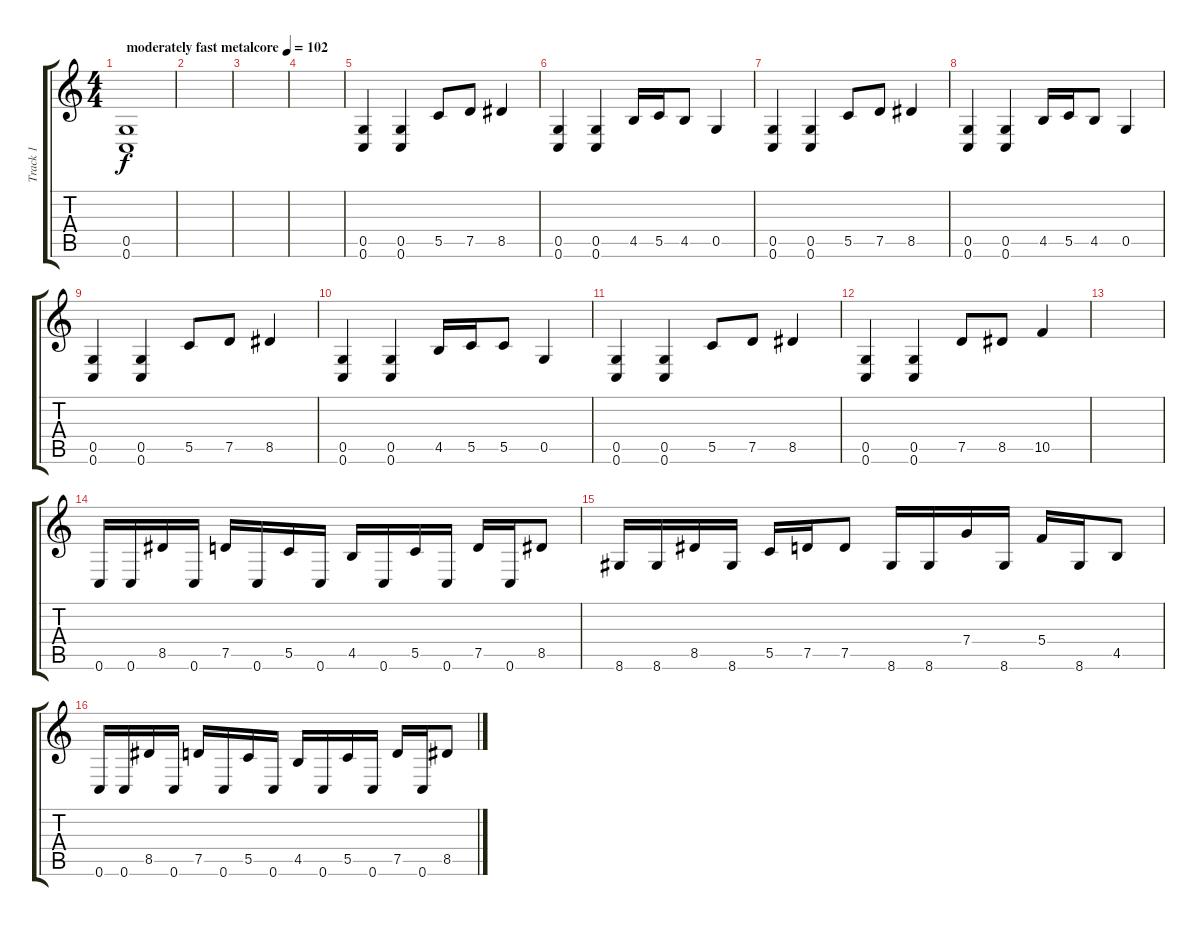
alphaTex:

\track ("Track 1" "Track 1") {instrument overdrivenguitar}
\staff {score tabs}
\tuning (D4 A3 F3 C3 G2 C2) {hide}
\ts (4 4)
\tempo (102 "moderately fast metalcore")
\clef g2
\ks c
(0.5 0.6).1{dy f instrument overdrivenguitar} |
|
|
|
(0.5 0.6).4 (0.5 0.6).4 5.5.8 7.5.8 8.5.4 |
(0.5 0.6).4 (0.5 0.6).4 4.5.16 5.5.16 4.5.8 0.5.4 |
(0.5 0.6).4 (0.5 0.6).4 5.5.8 7.5.8 8.5.4 |
(0.5 0.6).4 (0.5 0.6).4 4.5.16 5.5.16 4.5.8 0.5.4 |
(0.5 0.6).4 (0.5 0.6).4 5.5.8 7.5.8 8.5.4 |
(0.5 0.6).4 (0.5 0.6).4 4.5.16 5.5.16 5.5.8 0.5.4 |
(0.5 0.6).4 (0.5 0.6).4 5.5.8 7.5.8 8.5.4 |
(0.5 0.6).4 (0.5 0.6).4 7.5.8 8.5.8 10.5.4 |
|
0.6.16 0.6.16 8.5.16 0.6.16 7.5.16 0.6.16 5.5.16 0.6.16 4.5.16 0.6.16 5.5.16 0.6.16 7.5.16 0.6.16 8.5.8 |
8.6.16 8.6.16 8.5.16 8.6.16 5.5.16 7.5.16 7.5.8 8.6.16 8.6.16 7.4.16 8.6.16 5.4.16 8.6.16 4.5.8 |
0.6.16 0.6.16 8.5.16 0.6.16 7.5.16 0.6.16 5.5.16 0.6.16 4.5.16 0.6.16 5.5.16 0.6.16 7.5.16 0.6.16 8.5.8
